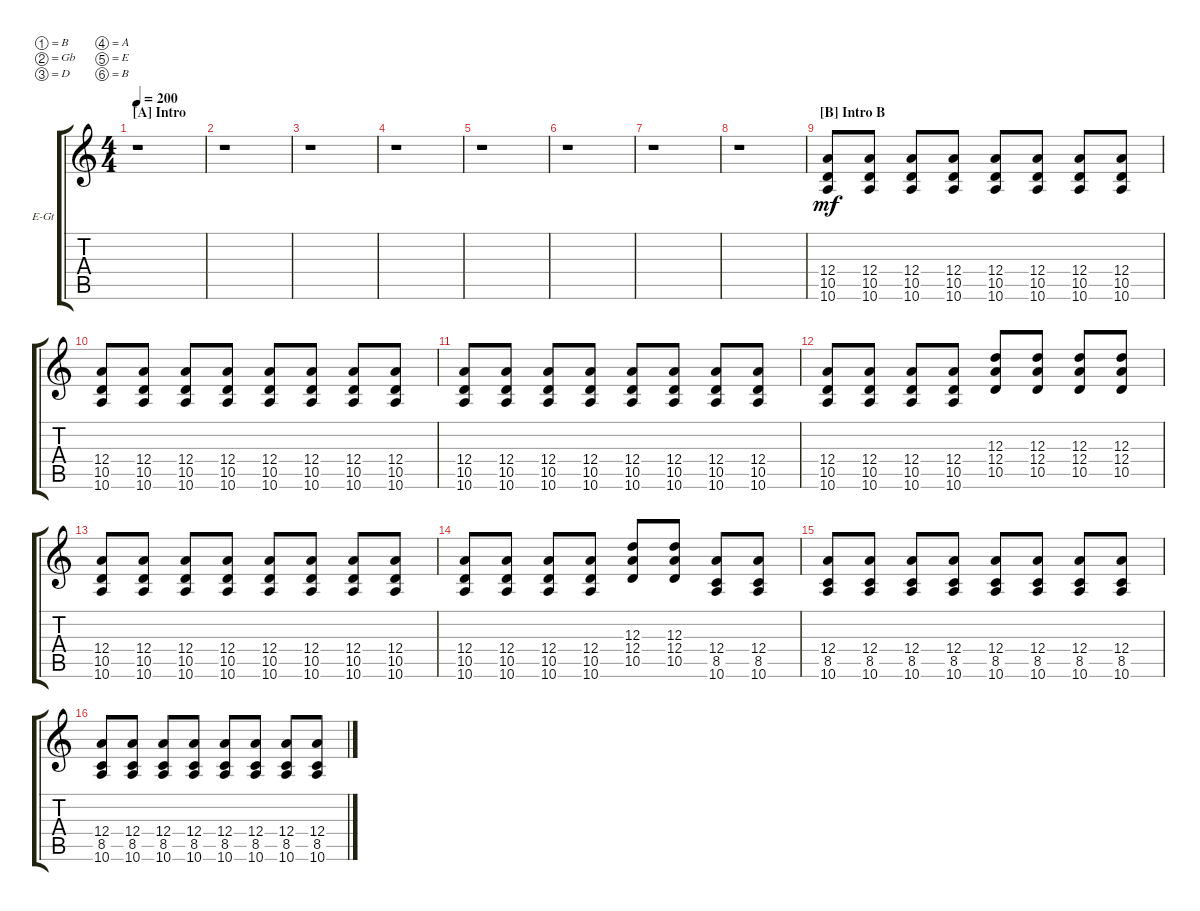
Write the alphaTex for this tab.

\defaultSystemsLayout 4
\bracketExtendMode groupsimilarinstruments
\firstSystemTrackNameOrientation horizontal
\otherSystemsTrackNameOrientation horizontal
\track ("Guitar 2 (Right/High)" "E-Gt") {instrument distortionguitar}
\staff {score tabs}
\tuning (B3 Gb3 D3 A2 E2 B1)
\ts (4 4)
\section ("A" "Intro")
\tempo 200
\clef g2
\scale
0.485477
\ks c
r.1{dy mf instrument distortionguitar} |
\scale
0.257261 r.1 |
\scale
0.257261 r.1 |
\scale
0.333333 r.1 |
\scale
0.333333 r.1 |
\scale
0.333333 r.1 |
\scale
0.333333 r.1 |
\scale
0.333333 r.1 |
\section ("B" "Intro B")
\scale
0.333333 (10.6 10.5 12.4).8 (10.6 10.5 12.4).8 (10.6 10.5 12.4).8 (10.6 10.5 12.4).8 (10.6 10.5 12.4).8 (10.6 10.5 12.4).8 (10.6 10.5 12.4).8 (10.6 10.5 12.4).8 |
\scale
0.333333 (10.6 10.5 12.4).8 (10.6 10.5 12.4).8 (10.6 10.5 12.4).8 (10.6 10.5 12.4).8 (10.6 10.5 12.4).8 (10.6 10.5 12.4).8 (10.6 10.5 12.4).8 (10.6 10.5 12.4).8 |
\scale
0.333333 (10.6 10.5 12.4).8 (10.6 10.5 12.4).8 (10.6 10.5 12.4).8 (10.6 10.5 12.4).8 (10.6 10.5 12.4).8 (10.6 10.5 12.4).8 (10.6 10.5 12.4).8 (10.6 10.5 12.4).8 |
\scale
0.333333 (10.6 10.5 12.4).8 (10.6 10.5 12.4).8 (10.6 10.5 12.4).8 (10.6 10.5 12.4).8 (10.5 12.4 12.3).8 (10.5 12.4 12.3).8 (10.5 12.4 12.3).8 (10.5 12.4 12.3).8 |
\scale
0.333333 (10.6 10.5 12.4).8 (10.6 10.5 12.4).8 (10.6 10.5 12.4).8 (10.6 10.5 12.4).8 (10.6 10.5 12.4).8 (10.6 10.5 12.4).8 (10.6 10.5 12.4).8 (10.6 10.5 12.4).8 |
\scale
0.333333 (10.6 10.5 12.4).8 (10.6 10.5 12.4).8 (10.6 10.5 12.4).8 (10.6 10.5 12.4).8 (10.5 12.4 12.3).8 (10.5 12.4 12.3).8 (8.5 12.4 10.6).8 (8.5 12.4 10.6).8 |
\scale
0.333333 (10.6 8.5 12.4).8 (10.6 8.5 12.4).8 (10.6 8.5 12.4).8 (10.6 8.5 12.4).8 (10.6 8.5 12.4).8 (10.6 8.5 12.4).8 (10.6 8.5 12.4).8 (10.6 8.5 12.4).8 |
\scale
0.333333 (10.6 8.5 12.4).8 (10.6 8.5 12.4).8 (10.6 8.5 12.4).8 (10.6 8.5 12.4).8 (10.6 8.5 12.4).8 (10.6 8.5 12.4).8 (10.6 8.5 12.4).8 (10.6 8.5 12.4).8
